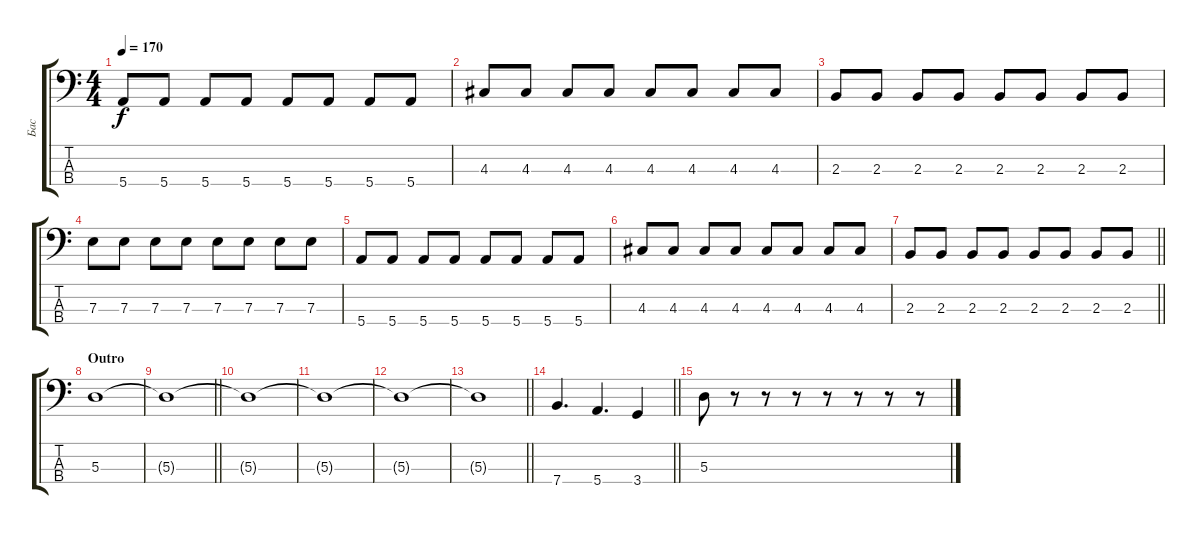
\track ("Бас" "Бас") {instrument electricbassfinger}
\staff {score tabs}
\tuning (G2 D2 A1 E1) {hide}
\ts (4 4)
\tempo 170
\clef f4
\ks c
5.4.8{dy f} 5.4.8 5.4.8 5.4.8 5.4.8 5.4.8 5.4.8 5.4.8 |
4.3.8 4.3.8 4.3.8 4.3.8 4.3.8 4.3.8 4.3.8 4.3.8 |
2.3.8 2.3.8 2.3.8 2.3.8 2.3.8 2.3.8 2.3.8 2.3.8 |
7.3.8 7.3.8 7.3.8 7.3.8 7.3.8 7.3.8 7.3.8 7.3.8 |
5.4.8 5.4.8 5.4.8 5.4.8 5.4.8 5.4.8 5.4.8 5.4.8 |
4.3.8 4.3.8 4.3.8 4.3.8 4.3.8 4.3.8 4.3.8 4.3.8 |
\barLineRight lightlight
2.3.8 2.3.8 2.3.8 2.3.8 2.3.8 2.3.8 2.3.8 2.3.8 |
\section ("" "Outro")
5.3.1 |
\barLineRight lightlight
5.3{t}.1 |
5.3{t}.1 |
5.3{t}.1 |
5.3{t}.1 |
\barLineRight lightlight
5.3{t}.1 |
\barLineRight lightlight
7.4.4{d} 5.4.4{d} 3.4.4 |
5.3.8 r.8 r.8 r.8 r.8 r.8 r.8 r.8
